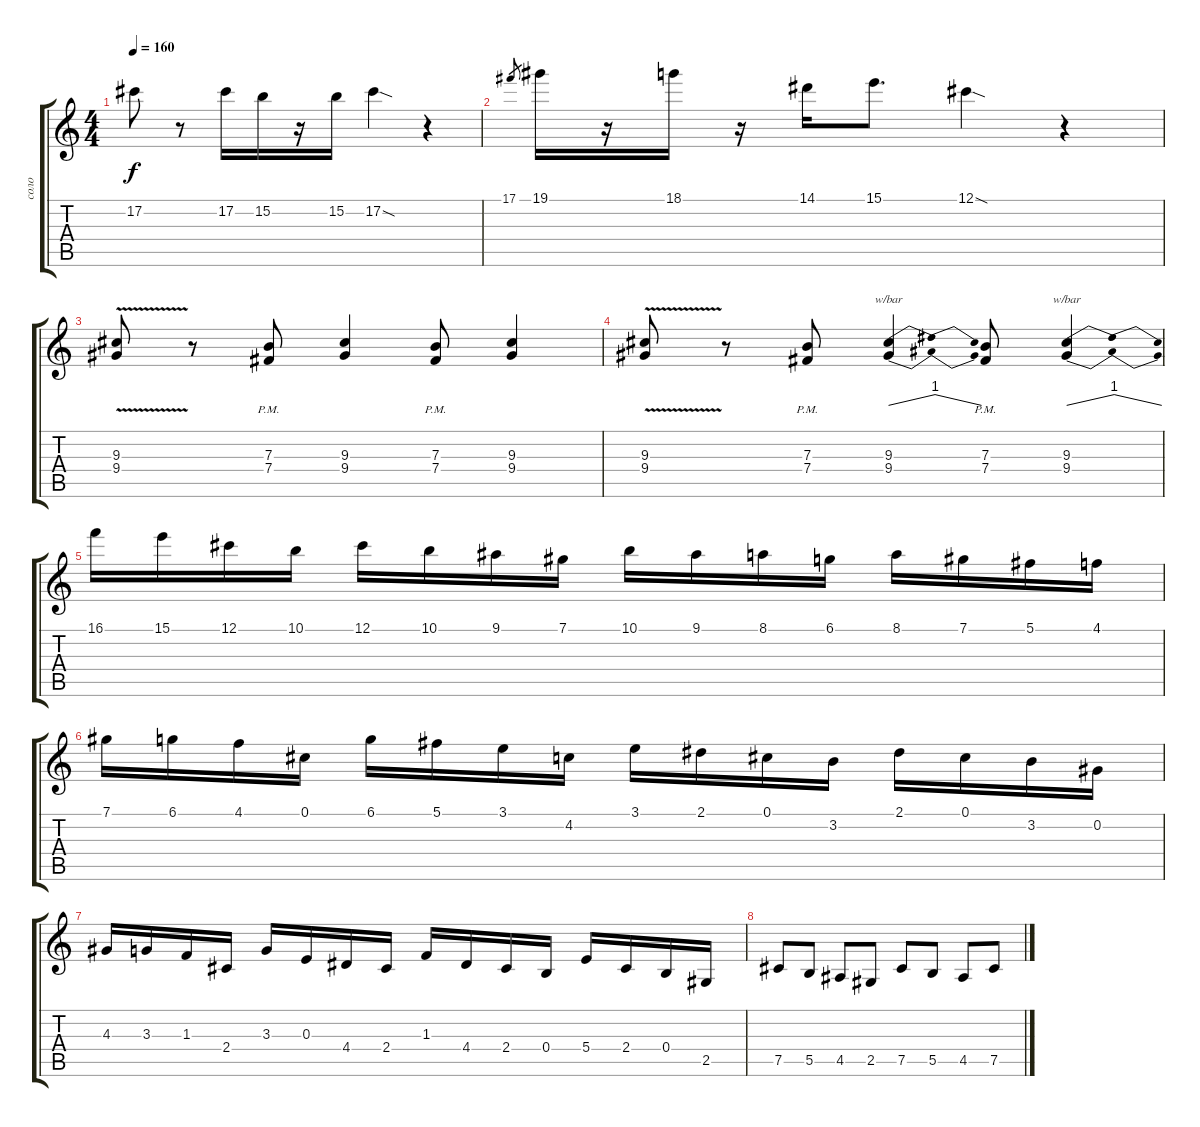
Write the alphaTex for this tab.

\track ("соло" "соло") {instrument distortionguitar}
\staff {score tabs}
\tuning (Db4 Ab3 E3 B2 Gb2 Db2) {hide}
\ts (4 4)
\tempo 160
\clef g2
\ks c
17.2.8{dy f} r.8 17.2.16 15.2.16 r.16 15.2.16 17.2{sod}.4 r.4 |
17.1.8{gr} 19.1.16 r.16 18.1.16 r.16 14.1.16 15.1.8{d} 12.1{sod}.4 r.4 |
(9.3{v} 9.4).8 r.8 (7.3{pm} 7.4{pm}).8 (9.3 9.4).4 (7.3{pm} 7.4{pm}).8 (9.3 9.4).4 |
(9.3{v} 9.4{v}).8 r.8 (7.3{pm} 7.4{pm}).8 (9.3 9.4).4{tbe (dip default 0 0 30 4 60 0)} (7.3{pm} 7.4{pm}).8 (9.3 9.4).4{tbe (dip default 0 0 30 4 60 0)} |
16.1.16 15.1.16 12.1.16 10.1.16 12.1.16 10.1.16 9.1.16 7.1.16 10.1.16 9.1.16 8.1.16 6.1.16 8.1.16 7.1.16 5.1.16 4.1.16 |
7.1.16 6.1.16 4.1.16 0.1.16 6.1.16 5.1.16 3.1.16 4.2.16 3.1.16 2.1.16 0.1.16 3.2.16 2.1.16 0.1.16 3.2.16 0.2.16 |
4.3.16 3.3.16 1.3.16 2.4.16 3.3.16 0.3.16 4.4.16 2.4.16 1.3.16 4.4.16 2.4.16 0.4.16 5.4.16 2.4.16 0.4.16 2.5.16 |
7.5.8 5.5.8 4.5.8 2.5.8 7.5.8 5.5.8 4.5.8 7.5.8
